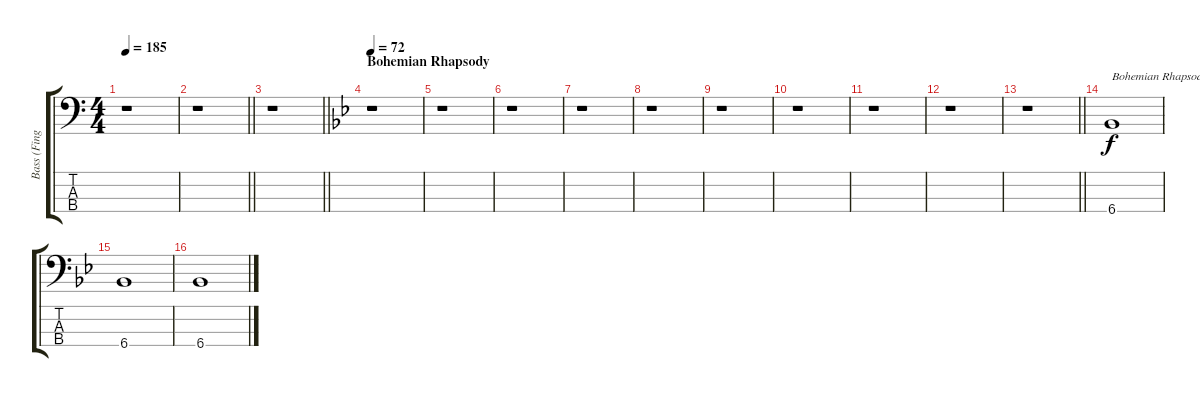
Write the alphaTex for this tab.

\track ("Bass (Finger)" "Bass (Fing") {instrument electricbassfinger}
\staff {score tabs}
\tuning (G2 D2 A1 E1) {hide}
\ts (4 4)
\tempo 185
\clef f4
\ks c
r.1{dy f} |
\barLineRight lightlight
r.1 |
\barLineRight lightlight
r.1 |
\section ("" "Bohemian Rhapsody")
\tempo 72
\ks bb
r.1 |
r.1 |
r.1 |
r.1 |
r.1 |
r.1 |
r.1 |
r.1 |
r.1 |
\barLineRight lightlight
r.1 |
6.4.1{txt "Bohemian Rhapsody" volume 13 instrument electricbassfinger} |
6.4.1 |
6.4.1
